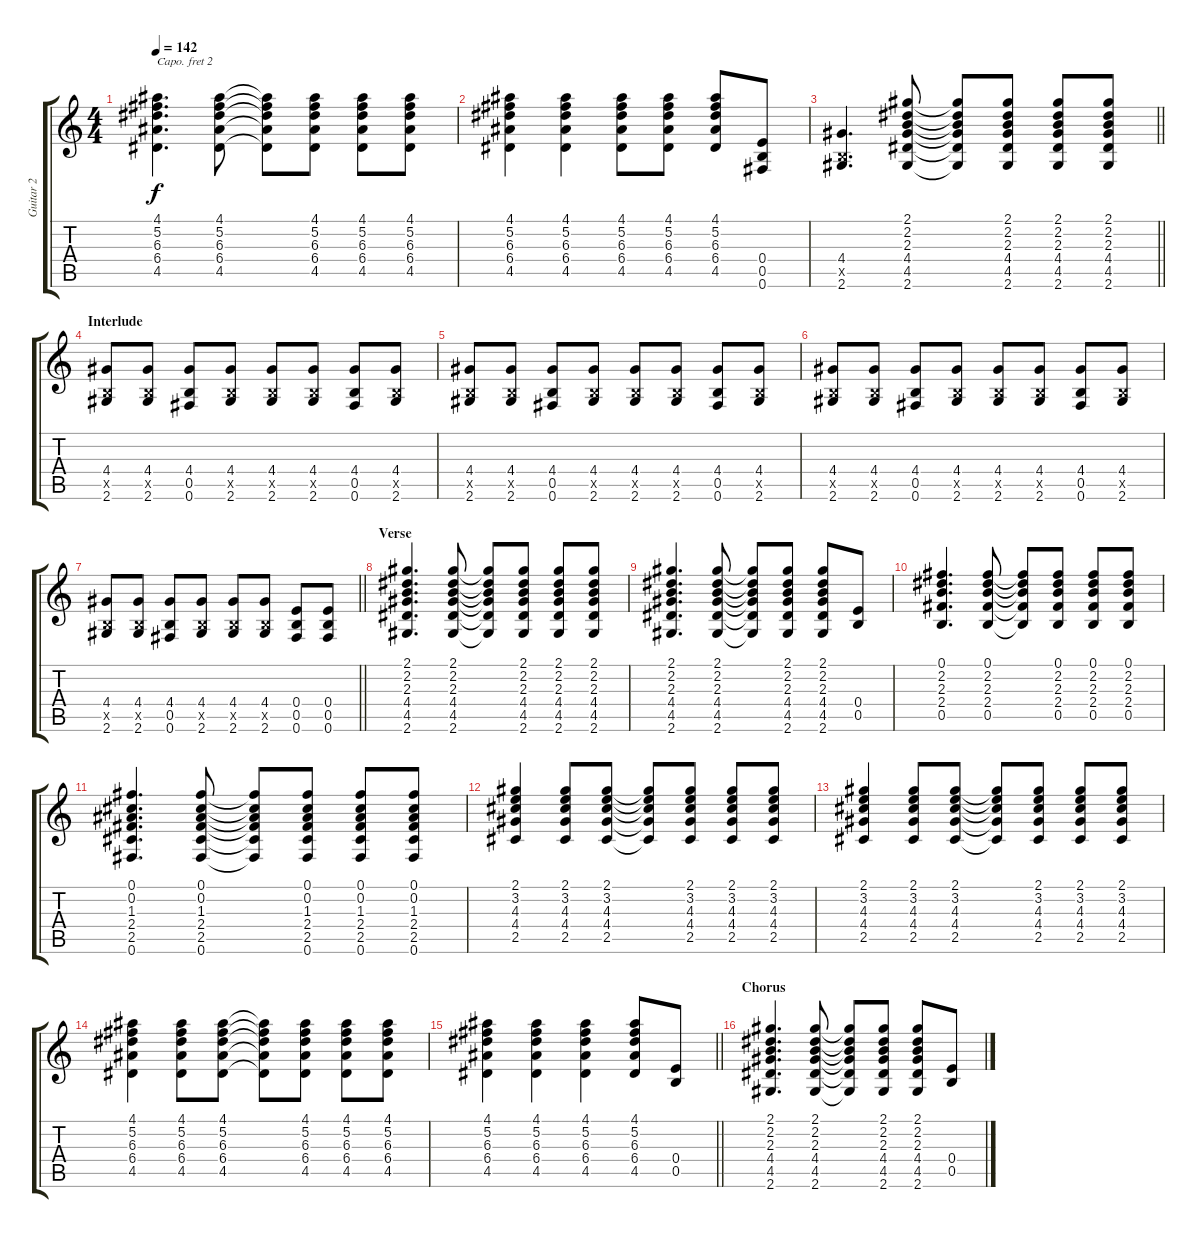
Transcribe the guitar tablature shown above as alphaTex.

\track ("Guitar 2" "Guitar 2") {instrument acousticguitarnylon}
\staff {score tabs}
\capo 2
\tuning (E4 B3 G3 D3 A2 E2) {hide}
\ts (4 4)
\tempo 142
\clef g2
\ks c
(4.1 5.2 6.3 6.4 4.5).4{d dy f} (4.1 5.2 6.3 6.4 4.5).8 (4.1{t} 5.2{t} 6.3{t} 6.4{t} 4.5{t}).8 (4.1 5.2 6.3 6.4 4.5).8 (4.1 5.2 6.3 6.4 4.5).8 (4.1 5.2 6.3 6.4 4.5).8 |
(4.1 5.2 6.3 6.4 4.5).4 (4.1 5.2 6.3 6.4 4.5).4 (4.1 5.2 6.3 6.4 4.5).8 (4.1 5.2 6.3 6.4 4.5).8 (4.1 5.2 6.3 6.4 4.5).8 (0.4 0.5 0.6).8 |
\barLineRight lightlight
(4.4 0.5{x} 2.6).4{d} (2.1 2.2 2.3 4.4 4.5 2.6).8 (2.1{t} 2.2{t} 2.3{t} 4.4{t} 4.5{t} 2.6{t}).8 (2.1 2.2 2.3 4.4 4.5 2.6).8 (2.1 2.2 2.3 4.4 4.5 2.6).8 (2.1 2.2 2.3 4.4 4.5 2.6).8 |
\section ("" "Interlude")
(4.4 0.5{x} 2.6).8 (4.4 0.5{x} 2.6).8 (4.4 0.5 0.6).8 (4.4 0.5{x} 2.6).8 (4.4 0.5{x} 2.6).8 (4.4 0.5{x} 2.6).8 (4.4 0.5 0.6).8 (4.4 0.5{x} 2.6).8 |
(4.4 0.5{x} 2.6).8 (4.4 0.5{x} 2.6).8 (4.4 0.5 0.6).8 (4.4 0.5{x} 2.6).8 (4.4 0.5{x} 2.6).8 (4.4 0.5{x} 2.6).8 (4.4 0.5 0.6).8 (4.4 0.5{x} 2.6).8 |
(4.4 0.5{x} 2.6).8 (4.4 0.5{x} 2.6).8 (4.4 0.5 0.6).8 (4.4 0.5{x} 2.6).8 (4.4 0.5{x} 2.6).8 (4.4 0.5{x} 2.6).8 (4.4 0.5 0.6).8 (4.4 0.5{x} 2.6).8 |
\barLineRight lightlight
(4.4 0.5{x} 2.6).8 (4.4 0.5{x} 2.6).8 (4.4 0.5 0.6).8 (4.4 0.5{x} 2.6).8 (4.4 0.5{x} 2.6).8 (4.4 0.5{x} 2.6).8 (0.4 0.5 0.6).8 (0.4 0.5 0.6).8 |
\section ("" "Verse")
(2.1 2.2 2.3 4.4 4.5 2.6).4{d} (2.1 2.2 2.3 4.4 4.5 2.6).8 (2.1{t} 2.2{t} 2.3{t} 4.4{t} 4.5{t} 2.6{t}).8 (2.1 2.2 2.3 4.4 4.5 2.6).8 (2.1 2.2 2.3 4.4 4.5 2.6).8 (2.1 2.2 2.3 4.4 4.5 2.6).8 |
(2.1 2.2 2.3 4.4 4.5 2.6).4{d} (2.1 2.2 2.3 4.4 4.5 2.6).8 (2.1{t} 2.2{t} 2.3{t} 4.4{t} 4.5{t} 2.6{t}).8 (2.1 2.2 2.3 4.4 4.5 2.6).8 (2.1 2.2 2.3 4.4 4.5 2.6).8 (0.4 0.5).8 |
(0.1 2.2 2.3 2.4 0.5).4{d} (0.1 2.2 2.3 2.4 0.5).8 (0.1{t} 2.2{t} 2.3{t} 2.4{t} 0.5{t}).8 (0.1 2.2 2.3 2.4 0.5).8 (0.1 2.2 2.3 2.4 0.5).8 (0.1 2.2 2.3 2.4 0.5).8 |
(0.1 0.2 1.3 2.4 2.5 0.6).4{d} (0.1 0.2 1.3 2.4 2.5 0.6).8 (0.1{t} 0.2{t} 1.3{t} 2.4{t} 2.5{t} 0.6{t}).8 (0.1 0.2 1.3 2.4 2.5 0.6).8 (0.1 0.2 1.3 2.4 2.5 0.6).8 (0.1 0.2 1.3 2.4 2.5 0.6).8 |
(2.1 3.2 4.3 4.4 2.5).4 (2.1 3.2 4.3 4.4 2.5).8 (2.1 3.2 4.3 4.4 2.5).8 (2.1{t} 3.2{t} 4.3{t} 4.4{t} 2.5{t}).8 (2.1 3.2 4.3 4.4 2.5).8 (2.1 3.2 4.3 4.4 2.5).8 (2.1 3.2 4.3 4.4 2.5).8 |
(2.1 3.2 4.3 4.4 2.5).4 (2.1 3.2 4.3 4.4 2.5).8 (2.1 3.2 4.3 4.4 2.5).8 (2.1{t} 3.2{t} 4.3{t} 4.4{t} 2.5{t}).8 (2.1 3.2 4.3 4.4 2.5).8 (2.1 3.2 4.3 4.4 2.5).8 (2.1 3.2 4.3 4.4 2.5).8 |
(4.1 5.2 6.3 6.4 4.5).4 (4.1 5.2 6.3 6.4 4.5).8 (4.1 5.2 6.3 6.4 4.5).8 (4.1{t} 5.2{t} 6.3{t} 6.4{t} 4.5{t}).8 (4.1 5.2 6.3 6.4 4.5).8 (4.1 5.2 6.3 6.4 4.5).8 (4.1 5.2 6.3 6.4 4.5).8 |
\barLineRight lightlight
(4.1 5.2 6.3 6.4 4.5).4 (4.1 5.2 6.3 6.4 4.5).4 (4.1 5.2 6.3 6.4 4.5).4 (4.1 5.2 6.3 6.4 4.5).8 (0.4 0.5).8 |
\section ("" "Chorus")
(2.1 2.2 2.3 4.4 4.5 2.6).4{d} (2.1 2.2 2.3 4.4 4.5 2.6).8 (2.1{t} 2.2{t} 2.3{t} 4.4{t} 4.5{t} 2.6{t}).8 (2.1 2.2 2.3 4.4 4.5 2.6).8 (2.1 2.2 2.3 4.4 4.5 2.6).8 (0.4 0.5).8
